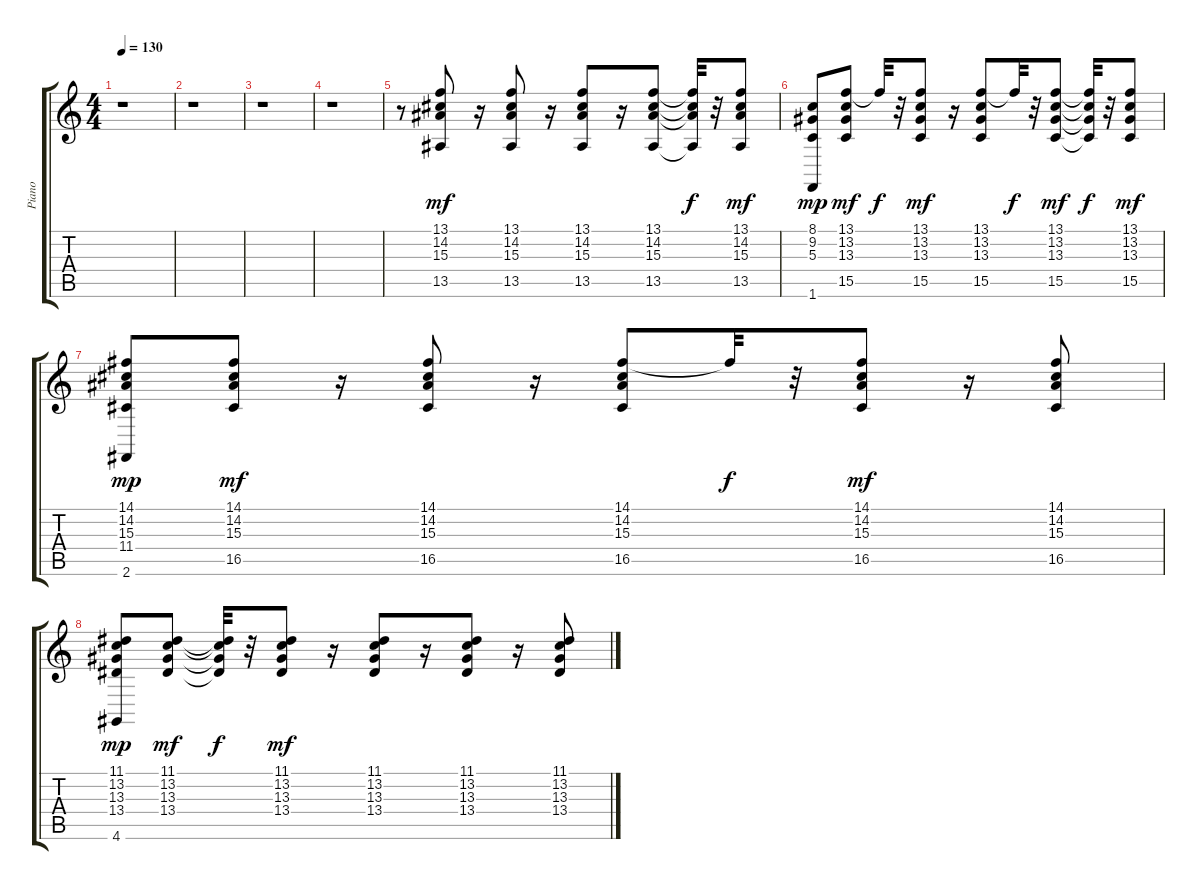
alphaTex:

\track ("Piano" "Piano") {instrument brightacousticpiano}
\staff {score tabs}
\tuning (E4 B3 G3 D3 A2 E2) {hide}
\ts (4 4)
\tempo 130
\clef g2
\ks c
r.1{dy f} |
r.1 |
r.1 |
r.1 |
r.8 (13.1 14.2 15.3 13.5).8{dy mf} r.16 (13.1 14.2 15.3 13.5).8 r.16 (13.1 14.2 15.3 13.5).8 r.16 (13.1 14.2 15.3 13.5).8 (13.1{t} 14.2{t} 15.3{t} 13.5{t}).32{dy f} r.32 (13.1 14.2 15.3 13.5).8{dy mf} |
(8.1 9.2 5.3 1.6).8{dy mp} (13.1 13.2 13.3 15.5).8{dy mf} 13.1{t}.32{dy f} r.32 (13.1 13.2 13.3 15.5).8{dy mf} r.16 (13.1 13.2 13.3 15.5).8 13.1{t}.32{dy f} r.32 (13.1 13.2 13.3 15.5).8{dy mf} (13.1{t} 13.2{t} 13.3{t} 15.5{t}).32{dy f} r.32 (13.1 13.2 13.3 15.5).8{dy mf} |
(14.1 14.2 15.3 11.4 2.6).8{dy mp} (14.1 14.2 15.3 16.5).8{dy mf} r.16 (14.1 14.2 15.3 16.5).8 r.16 (14.1 14.2 15.3 16.5).8 14.1{t}.32{dy f} r.32 (14.1 14.2 15.3 16.5).8{dy mf} r.16 (14.1 14.2 15.3 16.5).8 |
(11.1 13.2 13.3 13.4 4.6).8{dy mp} (11.1 13.2 13.3 13.4).8{dy mf} (11.1{t} 13.2{t} 13.3{t} 13.4{t}).32{dy f} r.32 (11.1 13.2 13.3 13.4).8{dy mf} r.16 (11.1 13.2 13.3 13.4).8 r.16 (11.1 13.2 13.3 13.4).8 r.16 (11.1 13.2 13.3 13.4).8
